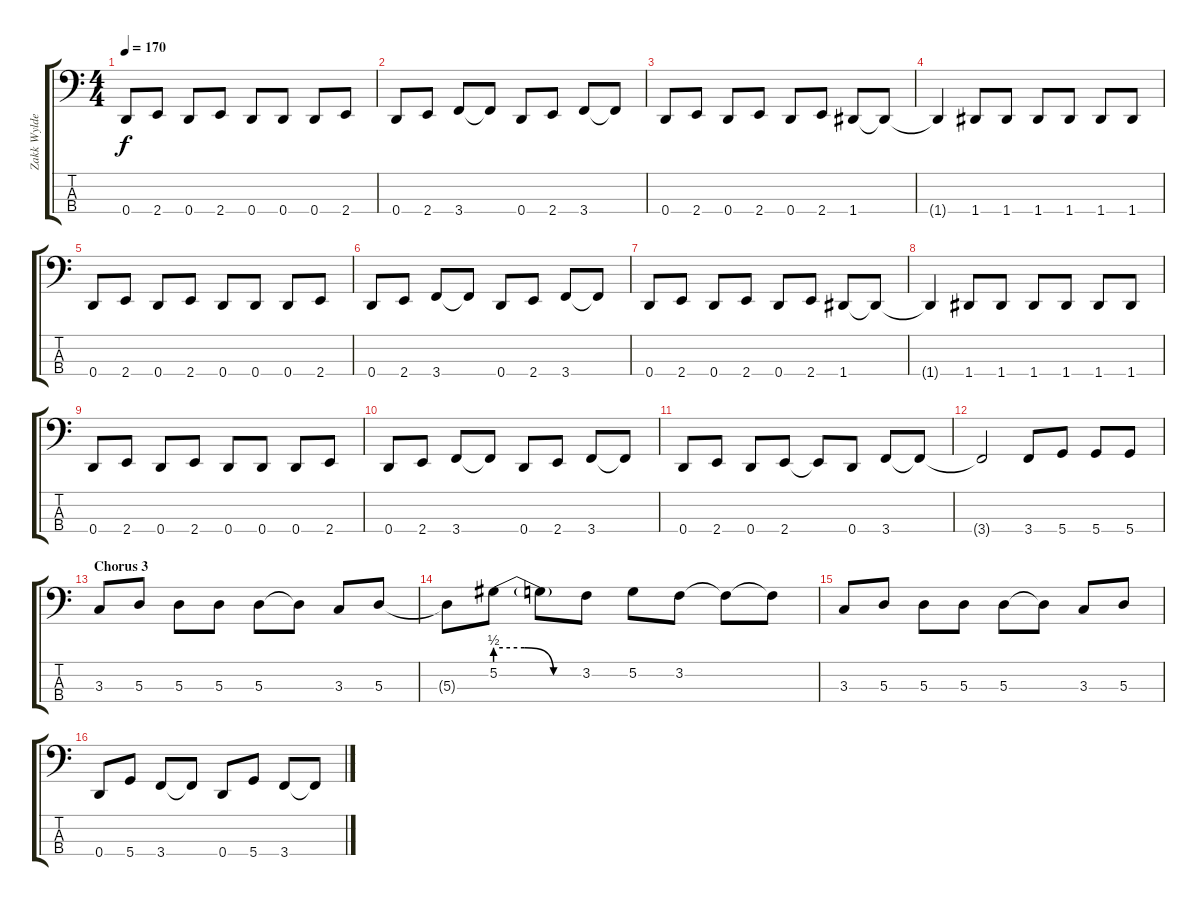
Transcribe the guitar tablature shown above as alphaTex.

\track ("Zakk Wylde (Bass)" "Zakk Wylde") {instrument electricbassfinger}
\staff {score tabs}
\tuning (G2 D2 A1 D1) {hide}
\ts (4 4)
\tempo 170
\clef f4
\ks c
0.4.8{dy f} 2.4.8 0.4.8 2.4.8 0.4.8 0.4.8 0.4.8 2.4.8 |
0.4.8 2.4.8 3.4.8 3.4{t}.8 0.4.8 2.4.8 3.4.8 3.4{t}.8 |
0.4.8 2.4.8 0.4.8 2.4.8 0.4.8 2.4.8 1.4.8 1.4{t}.8 |
1.4{t}.4 1.4.8 1.4.8 1.4.8 1.4.8 1.4.8 1.4.8 |
0.4.8 2.4.8 0.4.8 2.4.8 0.4.8 0.4.8 0.4.8 2.4.8 |
0.4.8 2.4.8 3.4.8 3.4{t}.8 0.4.8 2.4.8 3.4.8 3.4{t}.8 |
0.4.8 2.4.8 0.4.8 2.4.8 0.4.8 2.4.8 1.4.8 1.4{t}.8 |
1.4{t}.4 1.4.8 1.4.8 1.4.8 1.4.8 1.4.8 1.4.8 |
0.4.8 2.4.8 0.4.8 2.4.8 0.4.8 0.4.8 0.4.8 2.4.8 |
0.4.8 2.4.8 3.4.8 3.4{t}.8 0.4.8 2.4.8 3.4.8 3.4{t}.8 |
0.4.8 2.4.8 0.4.8 2.4.8 2.4{t}.8 0.4.8 3.4.8 3.4{t}.8 |
3.4{t}.2 3.4.8 5.4.8 5.4.8 5.4.8 |
\section ("" "Chorus 3")
3.3.8 5.3.8 5.3.8 5.3.8 5.3.8 5.3{t}.8 3.3.8 5.3.8 |
5.3{t}.8 5.2{be (custom 0 2 20 2 40 0 60 0)}.8 5.2{t}.8 3.2.8 5.2.8 3.2.8 3.2{t}.8 3.2{t}.8 |
3.3.8 5.3.8 5.3.8 5.3.8 5.3.8 5.3{t}.8 3.3.8 5.3.8 |
0.4.8 5.4.8 3.4.8 3.4{t}.8 0.4.8 5.4.8 3.4.8 3.4{t}.8
